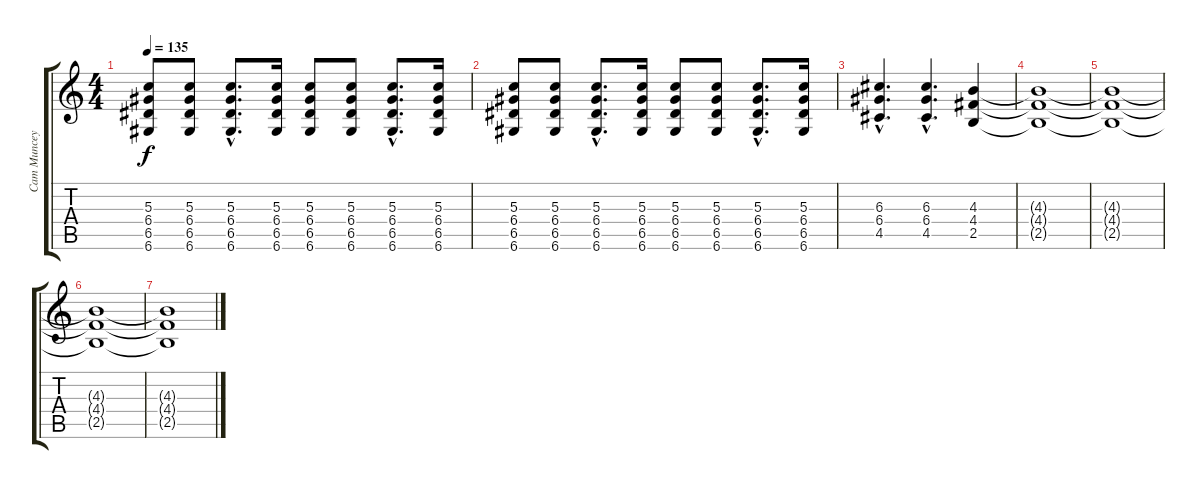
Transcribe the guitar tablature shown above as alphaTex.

\track ("Cam Muncey - Guitar II" "Cam Muncey") {instrument overdrivenguitar}
\staff {score tabs}
\tuning (E4 B3 G3 D3 A2 D2) {hide}
\ts (4 4)
\tempo 135
\clef g2
\ks c
(5.3 6.4 6.5 6.6).8{dy f} (5.3 6.4 6.5 6.6).8 (5.3{hac} 6.4{hac} 6.5{hac} 6.6{hac}).8{d} (5.3 6.4 6.5 6.6).16 (5.3 6.4 6.5 6.6).8 (5.3 6.4 6.5 6.6).8 (5.3{hac} 6.4{hac} 6.5{hac} 6.6{hac}).8{d} (5.3 6.4 6.5 6.6).16 |
(5.3 6.4 6.5 6.6).8 (5.3 6.4 6.5 6.6).8 (5.3{hac} 6.4{hac} 6.5{hac} 6.6{hac}).8{d} (5.3 6.4 6.5 6.6).16 (5.3 6.4 6.5 6.6).8 (5.3 6.4 6.5 6.6).8 (5.3{hac} 6.4{hac} 6.5{hac} 6.6{hac}).8{d} (5.3 6.4 6.5 6.6).16 |
(6.3{hac} 6.4{hac} 4.5{hac}).4{d} (6.3{hac} 6.4{hac} 4.5{hac}).4{d} (4.3 4.4 2.5).4 |
(4.3{t} 4.4{t} 2.5{t}).1 |
(4.3{t} 4.4{t} 2.5{t}).1{volume 0} |
(4.3{t} 4.4{t} 2.5{t}).1 |
(4.3{t} 4.4{t} 2.5{t}).1
